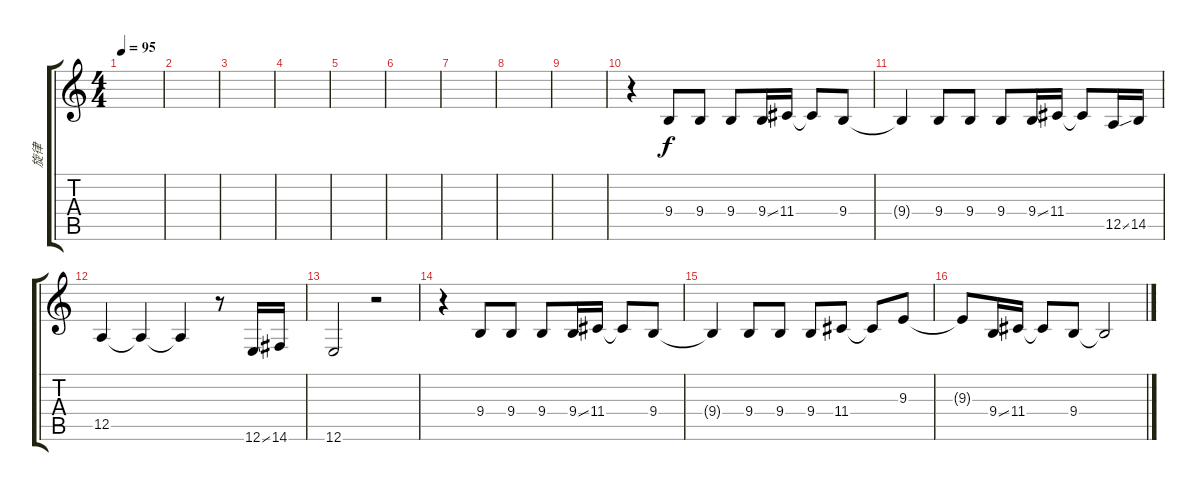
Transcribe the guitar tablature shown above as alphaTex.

\track ("旋律" "旋律") {instrument acousticgrandpiano}
\staff {score tabs}
\tuning (E4 B3 G3 D3 A2 E2) {hide}
\ts (4 4)
\tempo 95
\clef g2
\ks c
|
|
|
|
|
|
|
|
|
r.4 9.4.8 9.4.8 9.4.8 9.4{ss}.16 11.4.16 11.4{t}.8 9.4.8 |
9.4{t}.4 9.4.8 9.4.8 9.4.8 9.4{ss}.16 11.4.16 11.4{t}.8 12.5{ss}.16 14.5.16 |
12.5.4 12.5{t}.4 12.5{t}.4 r.8 12.6{ss}.16 14.6.16 |
12.6.2 r.2 |
r.4 9.4.8 9.4.8 9.4.8 9.4{ss}.16 11.4.16 11.4{t}.8 9.4.8 |
9.4{t}.4 9.4.8 9.4.8 9.4.8 11.4.8 11.4{t}.8 9.3.8 |
9.3{t}.8 9.4{ss}.16 11.4.16 11.4{t}.8 9.4.8 9.4{t}.2
